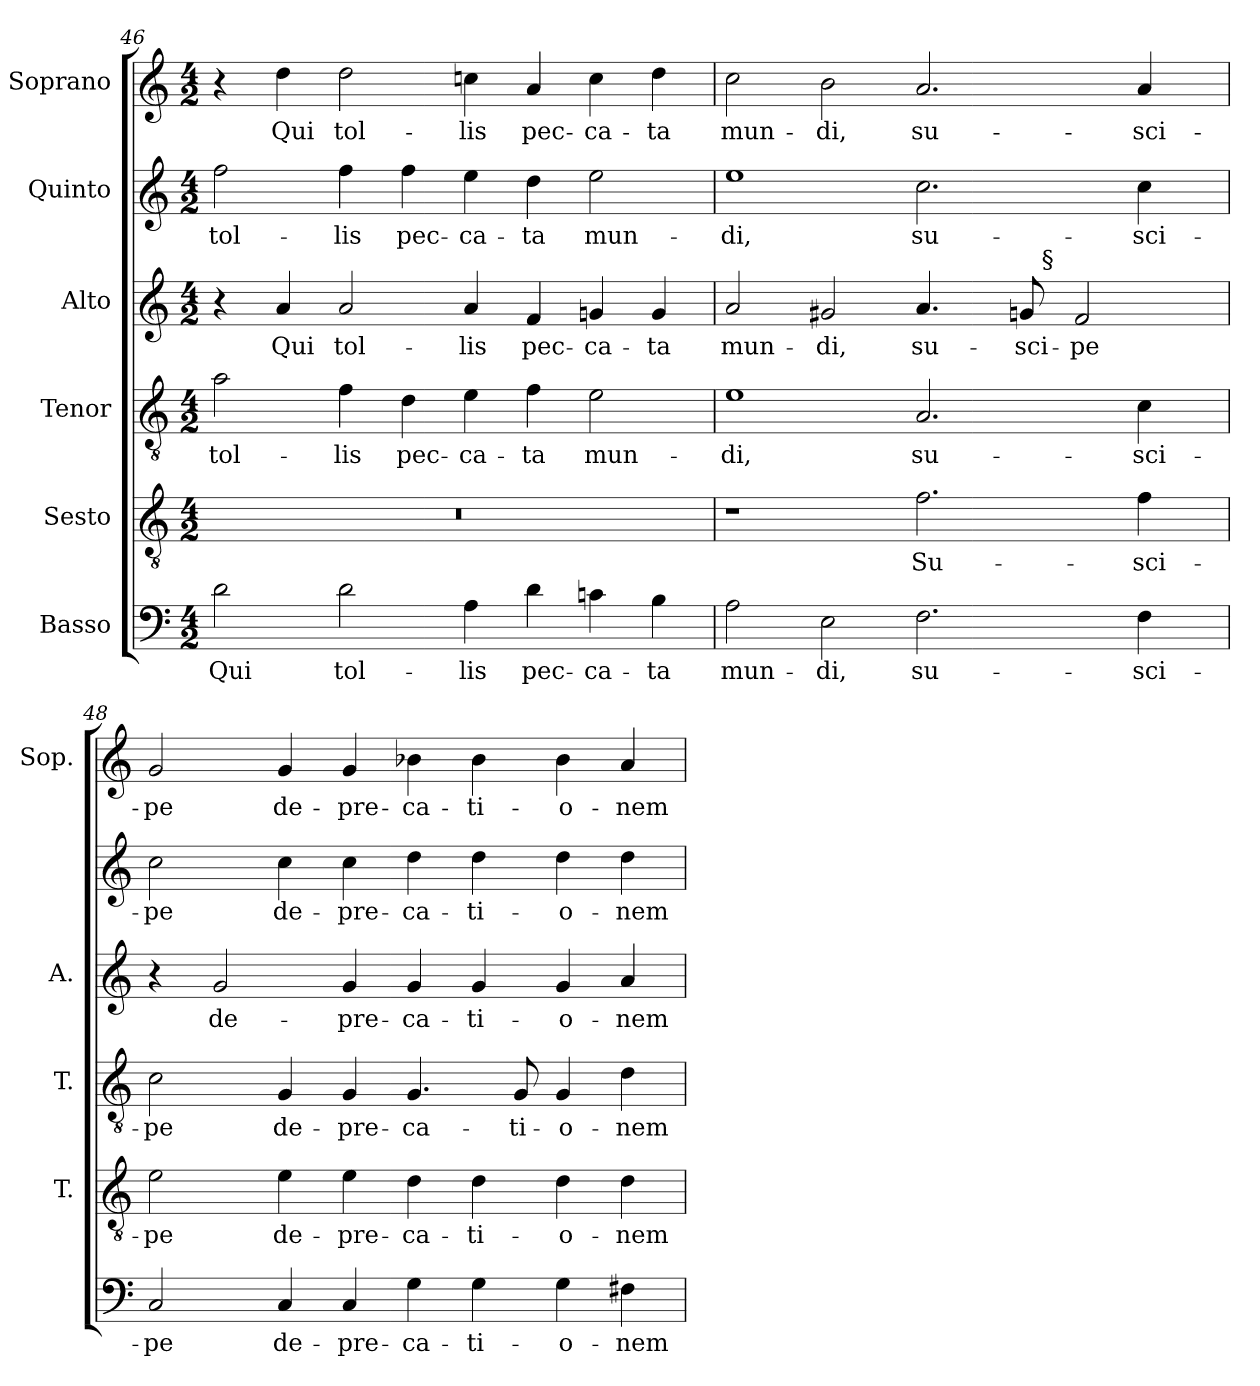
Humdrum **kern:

**kern	**text	**kern	**text	**kern	**text	**kern	**text	**kern	**text	**kern	**text
*part6	*part6	*part5	*part5	*part4	*part4	*part3	*part3	*part2	*part2	*part1	*part1
*staff6	*staff6	*staff5	*staff5	*staff4	*staff4	*staff3	*staff3	*staff2	*staff2	*staff1	*staff1
*I"Basso	*	*I"Sesto	*	*I"Tenor	*	*I"Alto	*	*I"Quinto	*	*I"Soprano	*
*	*	*I'T.	*	*I'T.	*	*I'A.	*	*	*	*I'Sop.	*
!!LO:LB:g=z
*clefF4	*	*clefGv2	*	*clefGv2	*	*clefG2	*	*clefG2	*	*clefG2	*
*	*	*ITrd7c12	*	*ITrd7c12	*	*	*	*	*	*	*
*k[]	*	*k[]	*	*k[]	*	*k[]	*	*k[]	*	*k[]	*
*C:	*	*C:	*	*C:	*	*C:	*	*C:	*	*C:	*
*M4/2	*	*M4/2	*	*M4/2	*	*M4/2	*	*M4/2	*	*M4/2	*
=46	=46	=46	=46	=46	=46	=46	=46	=46	=46	=46	=46
!	!LO:LY:b:color=#000000	!LO:N:vis=1	!	!	!	!	!	!	!	!	!
!	!	!	!	!	!LO:LY:b:color=#000000	!	!	!	!	!	!
!	!	!	!	!	!	!	!	!	!LO:LY:b:color=#000000	!	!
2di\	Qui	0r	.	2Ai\	tol-	4r	.	2ffi\	tol-	4r	.
!	!	!	!	!	!	!	!LO:LY:b:color=#000000	!	!	!	!
!	!	!	!	!	!	!	!	!	!	!	!LO:LY:b:color=#000000
.	.	.	.	.	.	4ai/	Qui	.	.	4ddi\	Qui
!	!LO:LY:b:color=#000000	!	!	!	!	!	!	!	!	!	!
!	!	!	!	!	!LO:LY:b:color=#000000	!	!	!	!	!	!
!	!	!	!	!	!	!	!LO:LY:b:color=#000000	!	!	!	!
!	!	!	!	!	!	!	!	!	!LO:LY:b:color=#000000	!	!
!	!	!	!	!	!	!	!	!	!	!	!LO:LY:b:color=#000000
2di\	tol-	.	.	4Fi\	-lis	2ai/	tol-	4ffi\	-lis	2ddi\	tol-
!	!	!	!	!	!LO:LY:b:color=#000000	!	!	!	!	!	!
!	!	!	!	!	!	!	!	!	!LO:LY:b:color=#000000	!	!
.	.	.	.	4Di\	pec-	.	.	4ffi\	pec-	.	.
!	!LO:LY:b:color=#000000	!	!	!	!	!	!	!	!	!	!
!	!	!	!	!	!LO:LY:b:color=#000000	!	!	!	!	!	!
!	!	!	!	!	!	!	!LO:LY:b:color=#000000	!	!	!	!
!	!	!	!	!	!	!	!	!	!LO:LY:b:color=#000000	!	!
!	!	!	!	!	!	!	!	!	!	!	!LO:LY:b:color=#000000
4Ai\	-lis	.	.	4Ei\	-ca-	4ai/	-lis	4eei\	-ca-	4ccni\	-lis
!	!LO:LY:b:color=#000000	!	!	!	!	!	!	!	!	!	!
!	!	!	!	!	!LO:LY:b:color=#000000	!	!	!	!	!	!
!	!	!	!	!	!	!	!LO:LY:b:color=#000000	!	!	!	!
!	!	!	!	!	!	!	!	!	!LO:LY:b:color=#000000	!	!
!	!	!	!	!	!	!	!	!	!	!	!LO:LY:b:color=#000000
4di\	pec-	.	.	4Fi\	-ta	4fi/	pec-	4ddi\	-ta	4ai/	pec-
!	!LO:LY:b:color=#000000	!	!	!	!	!	!	!	!	!	!
!	!	!	!	!	!LO:LY:b:color=#000000	!	!	!	!	!	!
!	!	!	!	!	!	!	!LO:LY:b:color=#000000	!	!	!	!
!	!	!	!	!	!	!	!	!	!LO:LY:b:color=#000000	!	!
!	!	!	!	!	!	!	!	!	!	!	!LO:LY:b:color=#000000
4cni\	-ca-	.	.	2Ei\	mun-	4gni/	-ca-	2eei\	mun-	4cci\	-ca-
!	!LO:LY:b:color=#000000	!	!	!	!	!	!	!	!	!	!
!	!	!	!	!	!	!	!LO:LY:b:color=#000000	!	!	!	!
!	!	!	!	!	!	!	!	!	!	!	!LO:LY:b:color=#000000
4Bi\	-ta	.	.	.	.	4gi/	-ta	.	.	4ddi\	-ta
=47	=47	=47	=47	=47	=47	=47	=47	=47	=47	=47	=47
!	!LO:LY:b:color=#000000	!	!	!	!	!	!	!	!	!	!
!	!	!	!	!	!LO:LY:b:color=#000000	!	!	!	!	!	!
!	!	!	!	!	!	!	!LO:LY:b:color=#000000	!	!	!	!
!	!	!	!	!	!	!	!	!	!LO:LY:b:color=#000000	!	!
!	!	!	!	!	!	!	!	!	!	!	!LO:LY:b:color=#000000
*	*	*	*	*	*	*^	*	*	*	*	*
2Ai\	mun-	1r	.	1Ei	-di,	2ai/	1ryy	mun-	1eei	-di,	2cci\	mun-
!	!LO:LY:b:color=#000000	!	!	!	!	!	!	!	!	!	!	!
!	!	!	!	!	!	!	!	!LO:LY:b:color=#000000	!	!	!	!
!	!	!	!	!	!	!	!	!	!	!	!	!LO:LY:b:color=#000000
2Ei\	-di,	.	.	.	.	2g#Xi/	.	-di,	.	.	2bi\	-di,
!	!LO:LY:b:color=#000000	!	!	!	!	!	!	!	!	!	!	!
!	!	!	!LO:LY:b:color=#000000	!	!	!	!	!	!	!	!	!
!	!	!	!	!	!LO:LY:b:color=#000000	!	!	!	!	!	!	!
!	!	!	!	!	!	!	!	!LO:LY:b:color=#000000	!	!	!	!
!	!	!	!	!	!	!	!	!	!	!LO:LY:b:color=#000000	!	!
!	!	!	!	!	!	!	!	!	!	!	!	!LO:LY:b:color=#000000
2.Fi\	su-	2.Fi\	Su-	2.AAi/	su-	4.ai/	4ryy	su-	2.cci\	su-	2.ai/	su-
.	.	.	.	.	.	.	8ryy	.	.	.	.	.
!	!	!	!	!	!	!	!	!LO:LY:b:color=#000000	!	!	!	!
.	.	.	.	.	.	8gi/	32ryy	-sci-	.	.	.	.
.	.	.	.	.	.	.	256ryy	.	.	.	.	.
!	!	!	!	!	!	!	!LO:TX:a:t=§	!	!	!	!	!
.	.	.	.	.	.	.	2ryy	.	.	.	.	.
!	!	!	!	!	!	!	!	!LO:LY:b:color=#000000	!	!	!	!
.	.	.	.	.	.	2fi/	.	-pe	.	.	.	.
!	!LO:LY:b:color=#000000	!	!	!	!	!	!	!	!	!	!	!
!	!	!	!LO:LY:b:color=#000000	!	!	!	!	!	!	!	!	!
!	!	!	!	!	!LO:LY:b:color=#000000	!	!	!	!	!	!	!
!	!	!	!	!	!	!	!	!	!	!LO:LY:b:color=#000000	!	!
!	!	!	!	!	!	!	!	!	!	!	!	!LO:LY:b:color=#000000
4Fi\	-sci-	4Fi\	-sci-	4Ci\	-sci-	.	.	.	4cci\	-sci-	4ai/	-sci-
.	.	.	.	.	.	.	16ryy	.	.	.	.	.
.	.	.	.	.	.	.	64..ryy	.	.	.	.	.
*	*	*	*	*	*	*v	*v	*	*	*	*	*
=48	=48	=48	=48	=48	=48	=48	=48	=48	=48	=48	=48
*	*	*	*	*	*	*^	*	*	*	*	*
!	!LO:LY:b:color=#000000	!	!	!	!	!	!	!	!	!	!	!
*	*	*	*	*	*	*v	*v	*	*	*	*	*
*	*	*	*	*	*	*^	*	*	*	*	*
!	!	!	!LO:LY:b:color=#000000	!	!	!	!	!	!	!	!	!
*	*	*	*	*	*	*v	*v	*	*	*	*	*
*	*	*	*	*	*	*^	*	*	*	*	*
!	!	!	!	!	!LO:LY:b:color=#000000	!	!	!	!	!	!	!
*	*	*	*	*	*	*v	*v	*	*	*	*	*
*	*	*	*	*	*	*^	*	*	*	*	*
!	!	!	!	!	!	!	!	!	!	!LO:LY:b:color=#000000	!	!
*	*	*	*	*	*	*v	*v	*	*	*	*	*
*	*	*	*	*	*	*^	*	*	*	*	*
!	!	!	!	!	!	!	!	!	!	!	!	!LO:LY:b:color=#000000
*	*	*	*	*	*	*v	*v	*	*	*	*	*
2Ci/	-pe	2Ei\	-pe	2Ci\	-pe	4r	.	2cci\	-pe	2gi/	-pe
!	!	!	!	!	!	!	!LO:LY:b:color=#000000	!	!	!	!
.	.	.	.	.	.	2gi/	de-	.	.	.	.
!	!LO:LY:b:color=#000000	!	!	!	!	!	!	!	!	!	!
!	!	!	!LO:LY:b:color=#000000	!	!	!	!	!	!	!	!
!	!	!	!	!	!LO:LY:b:color=#000000	!	!	!	!	!	!
!	!	!	!	!	!	!	!	!	!LO:LY:b:color=#000000	!	!
!	!	!	!	!	!	!	!	!	!	!	!LO:LY:b:color=#000000
4Ci/	de-	4Ei\	de-	4GGi/	de-	.	.	4cci\	de-	4gi/	de-
!	!LO:LY:b:color=#000000	!	!	!	!	!	!	!	!	!	!
!	!	!	!LO:LY:b:color=#000000	!	!	!	!	!	!	!	!
!	!	!	!	!	!LO:LY:b:color=#000000	!	!	!	!	!	!
!	!	!	!	!	!	!	!LO:LY:b:color=#000000	!	!	!	!
!	!	!	!	!	!	!	!	!	!LO:LY:b:color=#000000	!	!
!	!	!	!	!	!	!	!	!	!	!	!LO:LY:b:color=#000000
4Ci/	-pre-	4Ei\	-pre-	4GGi/	-pre-	4gi/	-pre-	4cci\	-pre-	4gi/	-pre-
!	!LO:LY:b:color=#000000	!	!	!	!	!	!	!	!	!	!
!	!	!	!LO:LY:b:color=#000000	!	!	!	!	!	!	!	!
!	!	!	!	!	!LO:LY:b:color=#000000	!	!	!	!	!	!
!	!	!	!	!	!	!	!LO:LY:b:color=#000000	!	!	!	!
!	!	!	!	!	!	!	!	!	!LO:LY:b:color=#000000	!	!
!	!	!	!	!	!	!	!	!	!	!	!LO:LY:b:color=#000000
4Gi\	-ca-	4Di\	-ca-	4.GGi/	-ca-	4gi/	-ca-	4ddi\	-ca-	4b-Xi\	-ca-
!	!LO:LY:b:color=#000000	!	!	!	!	!	!	!	!	!	!
!	!	!	!LO:LY:b:color=#000000	!	!	!	!	!	!	!	!
!	!	!	!	!	!	!	!LO:LY:b:color=#000000	!	!	!	!
!	!	!	!	!	!	!	!	!	!LO:LY:b:color=#000000	!	!
!	!	!	!	!	!	!	!	!	!	!	!LO:LY:b:color=#000000
4Gi\	-ti-	4Di\	-ti-	.	.	4gi/	-ti-	4ddi\	-ti-	4b-i\	-ti-
!	!	!	!	!	!LO:LY:b:color=#000000	!	!	!	!	!	!
.	.	.	.	8GGi/	-ti-	.	.	.	.	.	.
!	!LO:LY:b:color=#000000	!	!	!	!	!	!	!	!	!	!
!	!	!	!LO:LY:b:color=#000000	!	!	!	!	!	!	!	!
!	!	!	!	!	!LO:LY:b:color=#000000	!	!	!	!	!	!
!	!	!	!	!	!	!	!LO:LY:b:color=#000000	!	!	!	!
!	!	!	!	!	!	!	!	!	!LO:LY:b:color=#000000	!	!
!	!	!	!	!	!	!	!	!	!	!	!LO:LY:b:color=#000000
4Gi\	-o-	4Di\	-o-	4GGi/	-o-	4gi/	-o-	4ddi\	-o-	4b-i\	-o-
!	!LO:LY:b:color=#000000	!	!	!	!	!	!	!	!	!	!
!	!	!	!LO:LY:b:color=#000000	!	!	!	!	!	!	!	!
!	!	!	!	!	!LO:LY:b:color=#000000	!	!	!	!	!	!
!	!	!	!	!	!	!	!LO:LY:b:color=#000000	!	!	!	!
!	!	!	!	!	!	!	!	!	!LO:LY:b:color=#000000	!	!
!	!	!	!	!	!	!	!	!	!	!	!LO:LY:b:color=#000000
4F#Xi\	-nem	4Di\	-nem	4Di\	-nem	4ai/	-nem	4ddi\	-nem	4ai/	-nem
=	=	=	=	=	=	=	=	=	=	=	=
*-	*-	*-	*-	*-	*-	*-	*-	*-	*-	*-	*-
